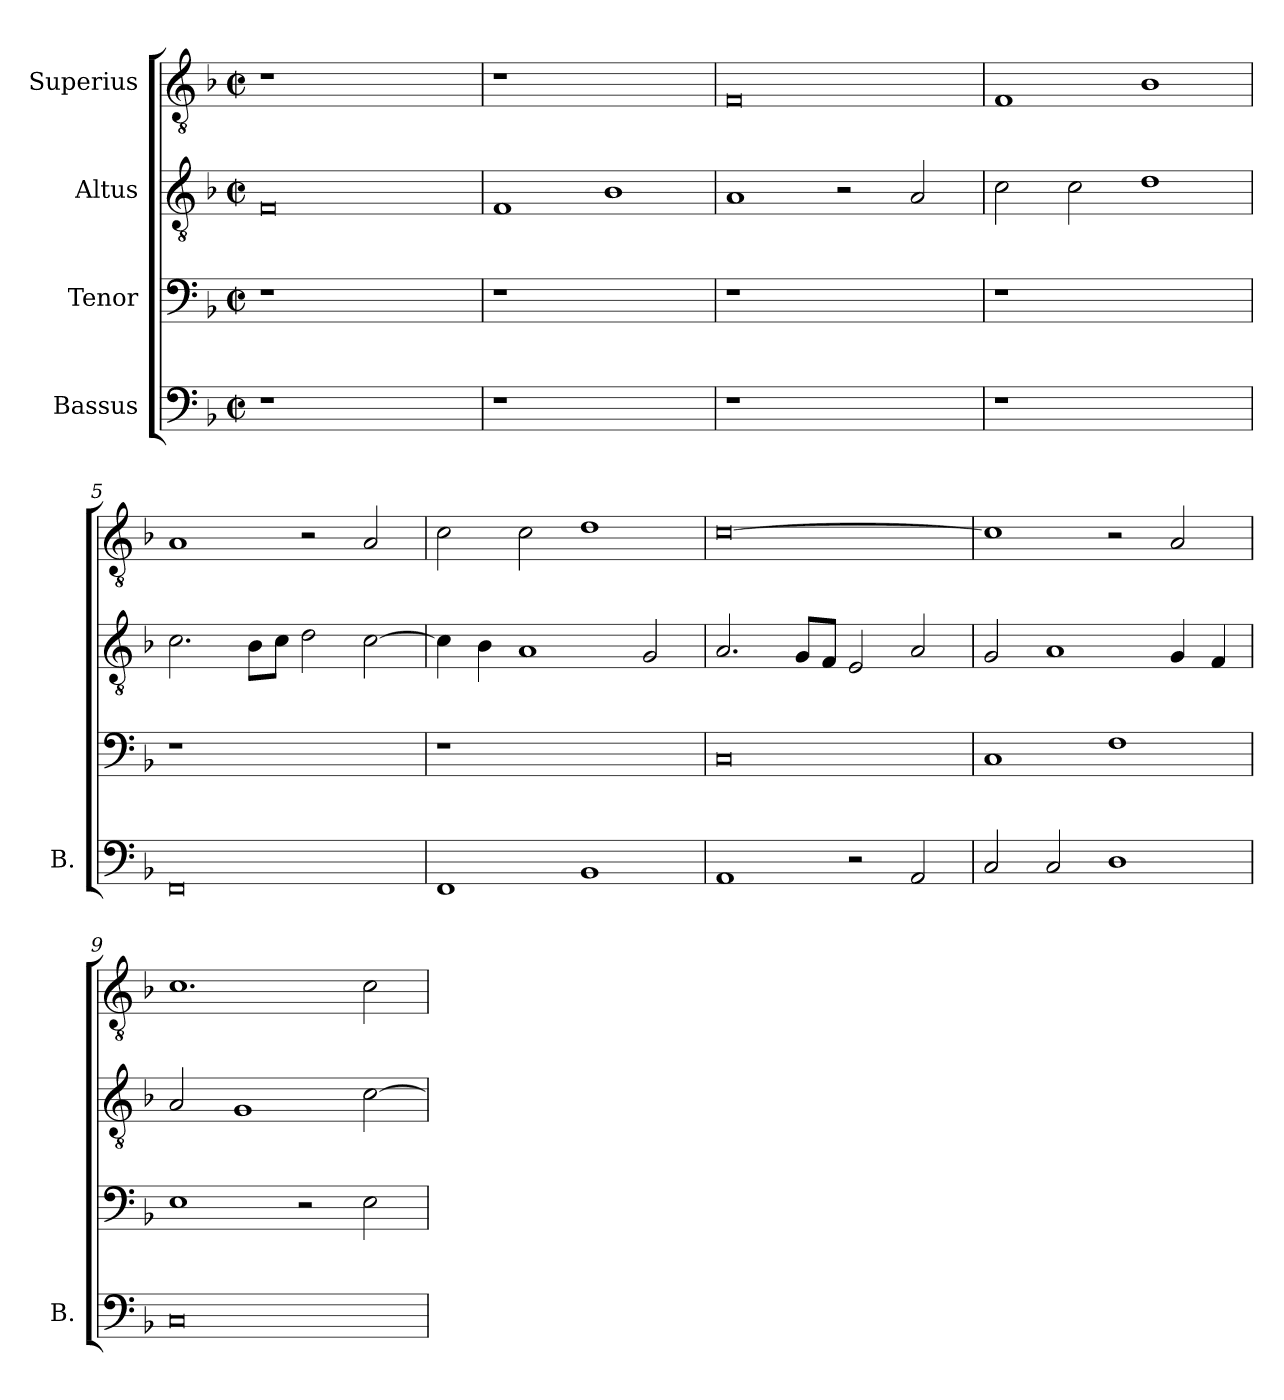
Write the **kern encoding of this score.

**kern	**kern	**kern	**kern
*part4	*part3	*part2	*part1
*staff4	*staff3	*staff2	*staff1
*I"Bassus	*I"Tenor	*I"Altus	*I"Superius
*I'B.	*	*	*
!!LO:PB:g=z
*clefF4	*clefF4	*clefGv2	*clefGv2
*	*	*ITrd7c12	*ITrd7c12
*k[b-]	*k[b-]	*k[b-]	*k[b-]
*F:	*F:	*F:	*F:
*M2/2	*M2/2	*M2/2	*M2/2
*met(c|)	*met(c|)	*met(c|)	*met(c|)
=1	=1	=1	=1
!LO:N:vis=1	!LO:N:vis=1	!	!LO:N:vis=1
1r	1r	0FFi	1r
1ryy	1ryy	.	1ryy
=2	=2	=2	=2
!LO:N:vis=1	!LO:N:vis=1	!	!LO:N:vis=1
1r	1r	1FFi	1r
1ryy	1ryy	1BB-i	1ryy
=3	=3	=3	=3
!LO:N:vis=1	!LO:N:vis=1	!	!
1r	1r	1AAi	0FFi
1ryy	1ryy	2r	.
.	.	2AAi/	.
=4	=4	=4	=4
!LO:N:vis=1	!LO:N:vis=1	!	!
1r	1r	2Ci\	1FFi
.	.	2Ci\	.
1ryy	1ryy	1Di	1BB-i
=5	=5	=5	=5
!	!LO:N:vis=1	!	!
0FFi	1r	2.Ci\	1AAi
.	.	8BB-i\L	.
.	.	8Ci\J	.
.	1ryy	2Di\	2r
.	.	[>2Ci\	2AAi/
!!LO:LB:g=z
=6	=6	=6	=6
!	!LO:N:vis=1	!	!
1FFi	1r	4Ci\]	2Ci\
.	.	4BB-i\	.
.	.	1AAi	2Ci\
1BB-i	1ryy	.	1Di
.	.	2GGi/	.
=7	=7	=7	=7
1AAi	0Ci	2.AAi/	[>0Ci
.	.	8GGi/L	.
.	.	8FFi/J	.
2r	.	2EEi/	.
2AAi/	.	2AAi/	.
=8	=8	=8	=8
2Ci/	1Ci	2GGi/	1Ci]
2Ci/	.	1AAi	.
1Di	1Fi	.	2r
.	.	4GGi/	2AAi/
.	.	4FFi/	.
=9	=9	=9	=9
0Ci	1Ei	2AAi/	1.Ci
.	.	1GGi	.
.	2r	.	.
.	2Ei\	[>2Ci\	2Ci\
=	=	=	=
*-	*-	*-	*-
